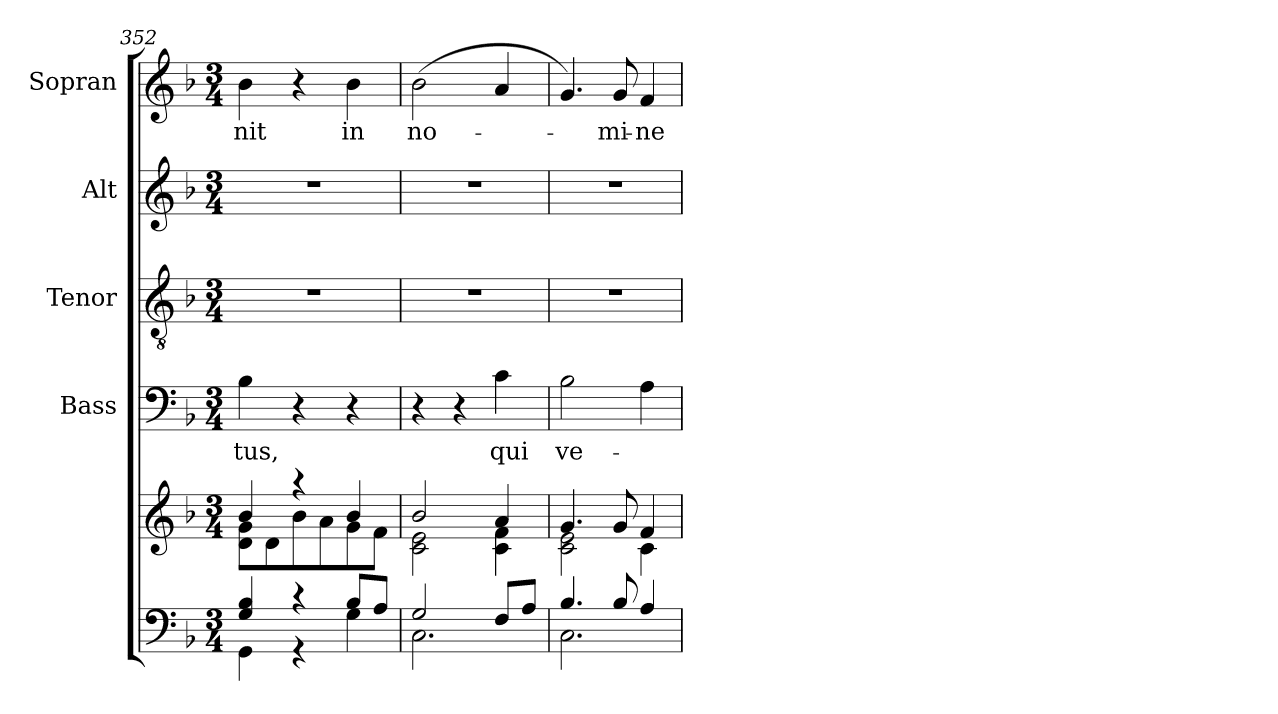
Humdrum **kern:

**kern	**kern	**kern	**text	**kern	**kern	**kern	**text
*part5	*part5	*part4	*part4	*part3	*part2	*part1	*part1
*staff6	*staff5	*staff4	*staff4	*staff3	*staff2	*staff1	*staff1
*	*	*I"Bass	*	*I"Tenor	*I"Alt	*I"Sopran	*
*	*	*I'B.	*	*I'T.	*I'A.	*I'S.	*
*clefF4	*clefG2	*clefF4	*	*clefGv2	*clefG2	*clefG2	*
*k[b-]	*k[b-]	*k[b-]	*	*k[b-]	*k[b-]	*k[b-]	*
*F:	*F:	*F:	*	*F:	*F:	*F:	*
*M3/4	*M3/4	*M3/4	*	*M3/4	*M3/4	*M3/4	*
=352	=352	=352	=352	=352	=352	=352	=352
*^	*^	*	*	*	*	*	*
!	!	!	!	!	!LO:LY:b	!	!	!	!LO:LY:b
4G/ 4B-/	4GG\	4b-/	8d\ 8g\L	4B-\	-tus,	2.r	2.r	4b-\	-nit
.	.	.	8d\	.	.	.	.	.	.
4r	4r	4raa	8b-\	4r	.	.	.	4r	.
.	.	.	8a\	.	.	.	.	.	.
!	!	!	!	!	!	!	!	!	!LO:LY:b
8B-/L	4G\	4b-/	8g\	4r	.	.	.	4b-\	in
8A/J	.	.	8f\J	.	.	.	.	.	.
=353	=353	=353	=353	=353	=353	=353	=353	=353	=353
!	!	!	!	!	!	!	!	!	!LO:LY:b
2G/	2.C\	2b-/	2c\ 2e\	4r	.	2.r	2.r	(>2b-\	no-
.	.	.	.	4r	.	.	.	.	.
!	!	!	!	!	!LO:LY:b	!	!	!	!
8F/L	.	4a/	4c\ 4f\	4c\	qui	.	.	4a/	.
8A/J	.	.	.	.	.	.	.	.	.
!!LO:LB:g=z
=354	=354	=354	=354	=354	=354	=354	=354	=354	=354
!	!	!	!	!	!LO:LY:b	!	!	!	!
4.B-/	2.C\	4.g/	2c\ 2e\	2B-\	ve-	2.r	2.r	4.g/)	.
!	!	!	!	!	!	!	!	!	!LO:LY:b
8B-/	.	8g/	.	.	.	.	.	8g/	-mi-
!	!	!	!	!	!	!	!	!	!LO:LY:b
4A/	.	4f/	4c\	4A\	.	.	.	4f/	-ne
*v	*v	*	*	*	*	*	*	*	*
*	*v	*v	*	*	*	*	*	*
=	=	=	=	=	=	=	=
*-	*-	*-	*-	*-	*-	*-	*-
